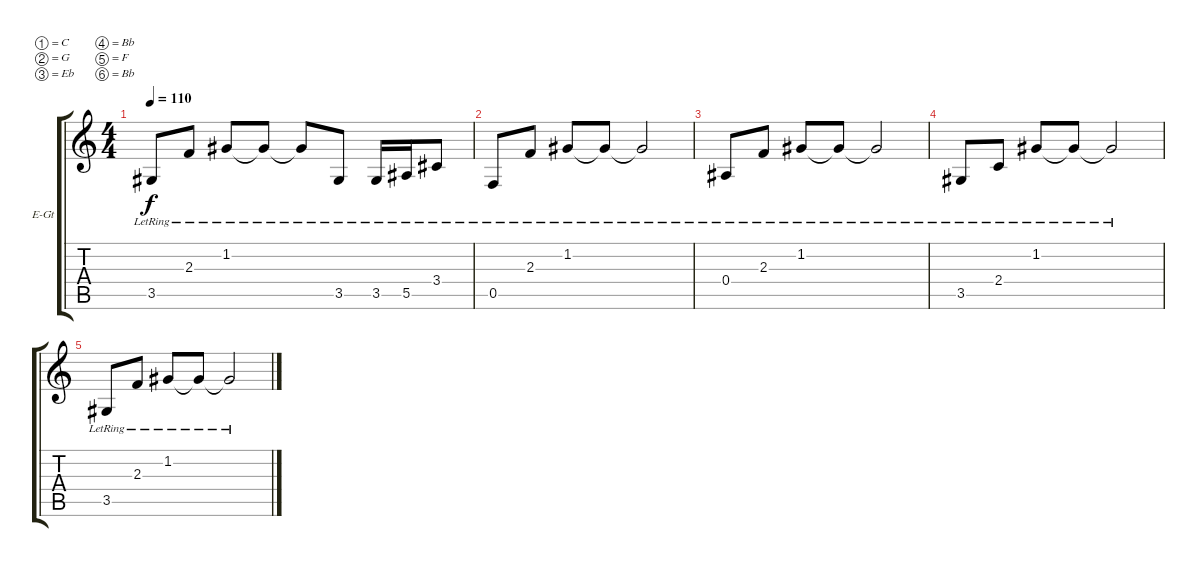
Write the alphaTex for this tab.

\defaultSystemsLayout 4
\bracketExtendMode groupsimilarinstruments
\firstSystemTrackNameOrientation horizontal
\otherSystemsTrackNameOrientation horizontal
\track ("Clean 1" "E-Gt") {instrument electricguitarclean}
\staff {score tabs}
\tuning (C4 G3 Eb3 Bb2 F2 Bb1)
\ts (4 4)
\tempo 110
\clef g2
\ks c
3.5{lr}.8{dy f} 2.3{lr}.8 1.2{lr}.8 1.2{lr t}.8 1.2{lr t}.8 3.5{lr}.8 3.5{lr}.16 5.5{lr}.16 3.4{lr}.8 |
0.5{lr}.8 2.3{lr}.8 1.2{lr}.8 1.2{lr t}.8 1.2{lr t}.2 |
0.4{lr}.8 2.3{lr}.8 1.2{lr}.8 1.2{lr t}.8 1.2{lr t}.2 |
3.5{lr}.8 2.4{lr}.8 1.2{lr}.8 1.2{lr t}.8 1.2{lr t}.2 |
3.5{lr}.8 2.3{lr}.8 1.2{lr}.8 1.2{lr t}.8 1.2{lr t}.2
